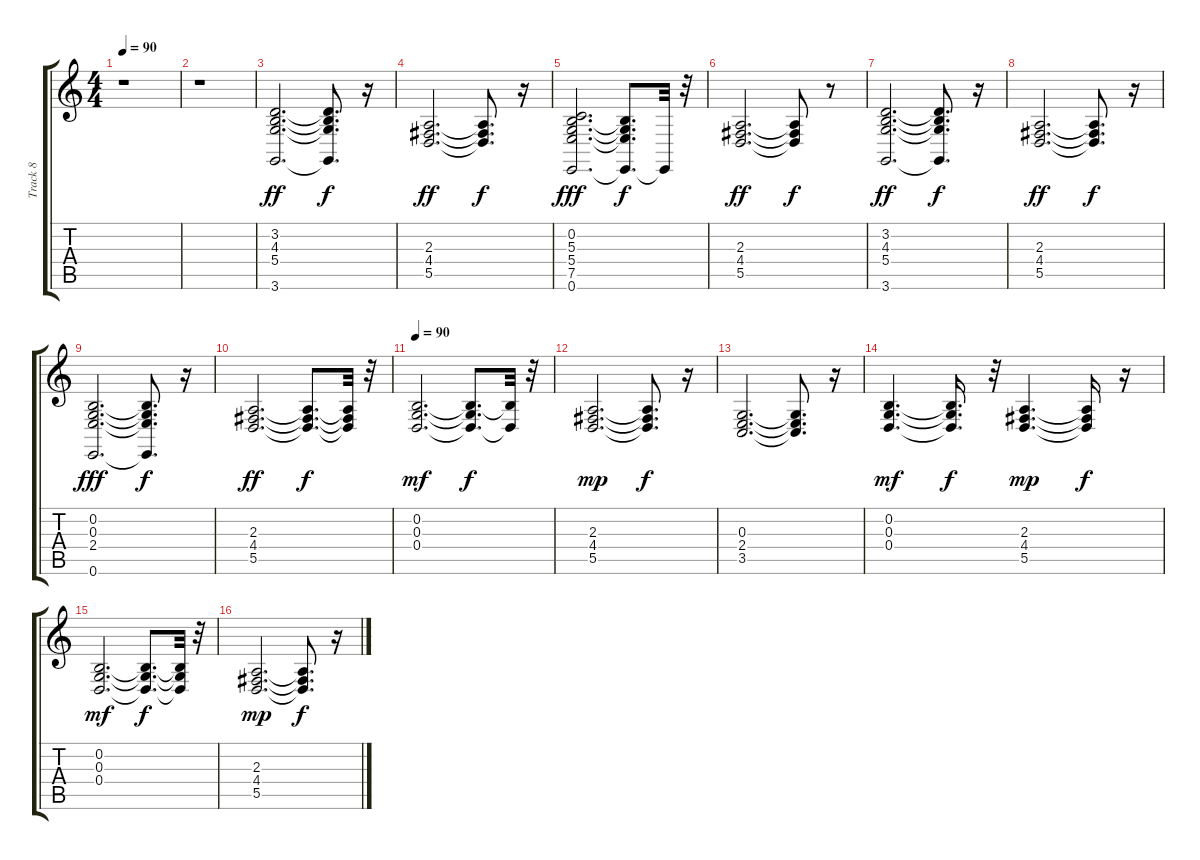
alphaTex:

\track ("Track 8" "Track 8") {instrument choiraahs}
\staff {score tabs}
\tuning (E4 B3 G3 D3 A2 E2) {hide}
\ts (4 4)
\tempo 90
\clef g2
\ks c
r.1{dy ff instrument choiraahs} |
r.1 |
(3.2 4.3 5.4 3.6).2{d balance 8 instrument choiraahs} (3.2{t} 4.3{t} 5.4{t} 3.6{t}).8{d dy f} r.16 |
(2.3 4.4 5.5).2{d dy ff} (2.3{t} 4.4{t} 5.5{t}).8{d dy f} r.16 |
(0.2 5.3 5.4 7.5 0.6).2{d dy fff} (0.2{t} 5.4{t} 7.5{t} 0.6{t}).8{d dy f} 0.6{t}.32 r.32 |
(2.3 4.4 5.5).2{d dy ff} (2.3{t} 4.4{t} 5.5{t}).8{dy f} r.8 |
(3.2 4.3 5.4 3.6).2{d dy ff} (3.2{t} 4.3{t} 5.4{t} 3.6{t}).8{d dy f} r.16 |
(2.3 4.4 5.5).2{d dy ff} (2.3{t} 4.4{t} 5.5{t}).8{d dy f} r.16 |
(0.2 0.3 2.4 0.6).2{d dy fff} (0.2{t} 0.3{t} 2.4{t} 0.6{t}).8{d dy f} r.16 |
(2.3 4.4 5.5).2{d dy ff} (2.3{t} 4.4{t} 5.5{t}).8{d dy f} (2.3{t} 4.4{t} 5.5{t}).32 r.32 |
\tempo 90
(0.2 0.3 0.4).2{d dy mf} (0.2{t} 0.3{t} 0.4{t}).8{d dy f} (0.2{t} 0.4{t}).32 r.32 |
(2.3 4.4 5.5).2{d dy mp} (2.3{t} 4.4{t} 5.5{t}).8{d dy f} r.16 |
(0.3 2.4 3.5).2{d} (0.3{t} 2.4{t} 3.5{t}).8{d} r.16 |
(0.2 0.3 0.4).4{d dy mf} (0.2{t} 0.3{t} 0.4{t}).16{d dy f} r.32 (2.3 4.4 5.5).4{d dy mp} (2.3{t} 4.4{t} 5.5{t}).16{dy f} r.16 |
(0.2 0.3 0.4).2{d dy mf} (0.2{t} 0.3{t} 0.4{t}).8{d dy f} (0.2{t} 0.3{t} 0.4{t}).32 r.32 |
(2.3 4.4 5.5).2{d dy mp} (2.3{t} 4.4{t} 5.5{t}).8{d dy f} r.16
